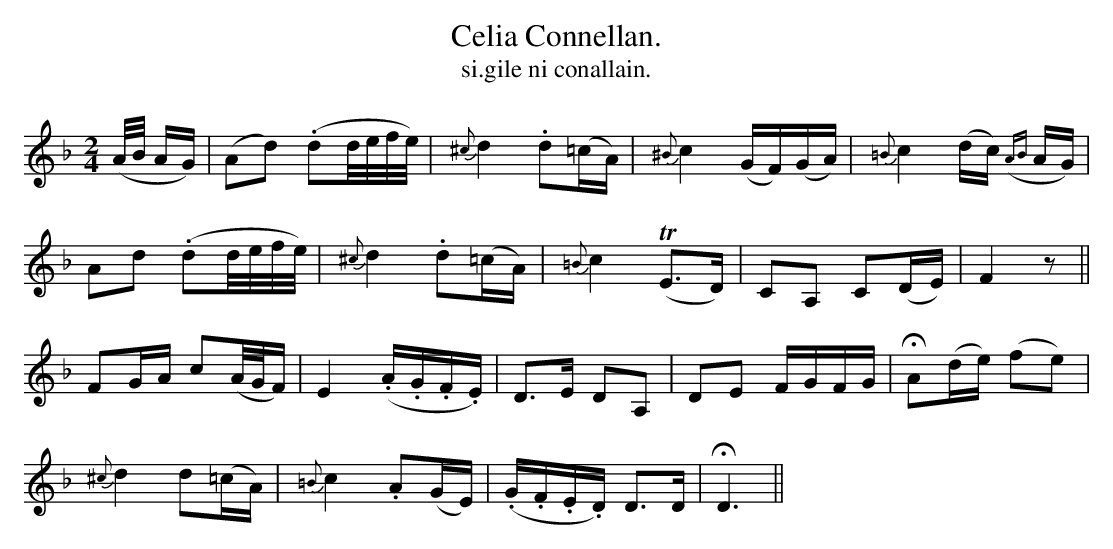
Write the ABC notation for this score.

X:1
T: Celia Connellan.
T: si.gile ni conallain.
M: 2/4
L: 1/16
K: Dm
(A/B/ AG)|(A2d2) (.d2d/e/f/e/)|{^c}d4 .d2(=cA)|{^B}c4 (GF)(GA)|{=B}c4 (dc) ({AB}AG)|
A2d2 (.d2d/e/f/e/)|{^c}d4 .d2(=cA)|{=B}c4 T(E3D)|C2A,2 C2(DE)|F4 z2||
F2GA c2(A/G/F)|E4 (.A.G.F.E)|D3E D2A,2|D2E2 FGFG|HA2(de) (f2e2)|
{^c}d4 d2(=cA)|{=B}c4 .A2(GE)|(.G.F.E.D) D3D|HD6||
